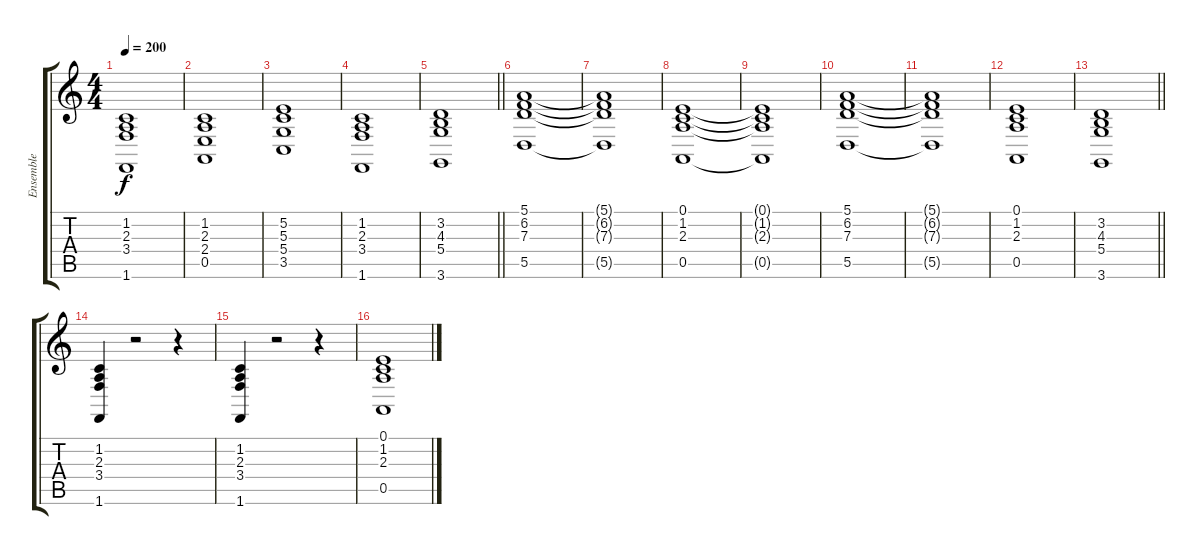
\track ("Ensemble" "Ensemble") {instrument stringensemble1}
\staff {score tabs}
\tuning (E4 B3 G3 D3 A2 E2) {hide}
\ts (4 4)
\tempo 200
\clef g2
\ks c
(1.2{t} 2.3{t} 3.4{t} 1.6{t}).1{dy f} |
(1.2 2.3 2.4 0.5).1 |
(5.2 5.3 5.4 3.5).1 |
(1.2 2.3 3.4 1.6).1 |
\barLineRight lightlight
(3.2 4.3 5.4 3.6).1 |
\section ("" "")
(5.1 6.2 7.3 5.5).1 |
(5.1{t} 6.2{t} 7.3{t} 5.5{t}).1 |
(0.1 1.2 2.3 0.5).1 |
(0.1{t} 1.2{t} 2.3{t} 0.5{t}).1 |
(5.1 6.2 7.3 5.5).1 |
(5.1{t} 6.2{t} 7.3{t} 5.5{t}).1 |
(0.1 1.2 2.3 0.5).1 |
\barLineRight lightlight
(3.2 4.3 5.4 3.6).1 |
\section ("" "")
(1.2 2.3 3.4 1.6).4 r.2 r.4 |
(1.2 2.3 3.4 1.6).4 r.2 r.4 |
(0.1 1.2 2.3 0.5).1
